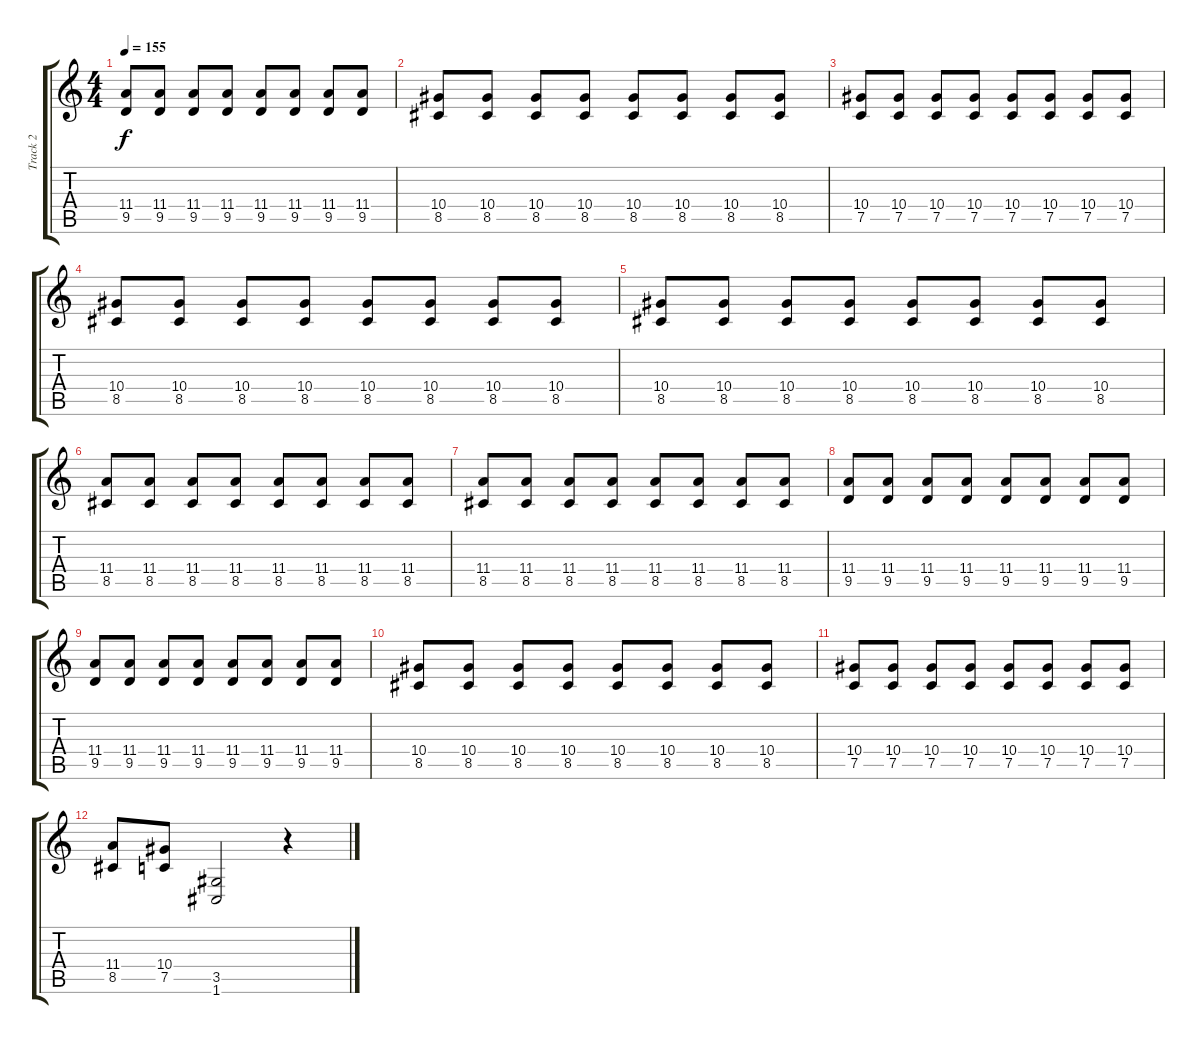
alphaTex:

\track ("Track 2" "Track 2") {instrument distortionguitar}
\staff {score tabs}
\tuning (C4 G3 Eb3 Bb2 F2 C2) {hide}
\ts (4 4)
\tempo 155
\clef g2
\ks c
(11.4 9.5).8{dy f} (11.4 9.5).8 (11.4 9.5).8 (11.4 9.5).8 (11.4 9.5).8 (11.4 9.5).8 (11.4 9.5).8 (11.4 9.5).8 |
(10.4 8.5).8 (10.4 8.5).8 (10.4 8.5).8 (10.4 8.5).8 (10.4 8.5).8 (10.4 8.5).8 (10.4 8.5).8 (10.4 8.5).8 |
(10.4 7.5).8 (10.4 7.5).8 (10.4 7.5).8 (10.4 7.5).8 (10.4 7.5).8 (10.4 7.5).8 (10.4 7.5).8 (10.4 7.5).8 |
(10.4 8.5).8 (10.4 8.5).8 (10.4 8.5).8 (10.4 8.5).8 (10.4 8.5).8 (10.4 8.5).8 (10.4 8.5).8 (10.4 8.5).8 |
(10.4 8.5).8 (10.4 8.5).8 (10.4 8.5).8 (10.4 8.5).8 (10.4 8.5).8 (10.4 8.5).8 (10.4 8.5).8 (10.4 8.5).8 |
(11.4 8.5).8 (11.4 8.5).8 (11.4 8.5).8 (11.4 8.5).8 (11.4 8.5).8 (11.4 8.5).8 (11.4 8.5).8 (11.4 8.5).8 |
(11.4 8.5).8 (11.4 8.5).8 (11.4 8.5).8 (11.4 8.5).8 (11.4 8.5).8 (11.4 8.5).8 (11.4 8.5).8 (11.4 8.5).8 |
(11.4 9.5).8 (11.4 9.5).8 (11.4 9.5).8 (11.4 9.5).8 (11.4 9.5).8 (11.4 9.5).8 (11.4 9.5).8 (11.4 9.5).8 |
(11.4 9.5).8 (11.4 9.5).8 (11.4 9.5).8 (11.4 9.5).8 (11.4 9.5).8 (11.4 9.5).8 (11.4 9.5).8 (11.4 9.5).8 |
(10.4 8.5).8 (10.4 8.5).8 (10.4 8.5).8 (10.4 8.5).8 (10.4 8.5).8 (10.4 8.5).8 (10.4 8.5).8 (10.4 8.5).8 |
(10.4 7.5).8 (10.4 7.5).8 (10.4 7.5).8 (10.4 7.5).8 (10.4 7.5).8 (10.4 7.5).8 (10.4 7.5).8 (10.4 7.5).8 |
(11.4 8.5).8 (10.4 7.5).8 (3.5 1.6).2 r.4
